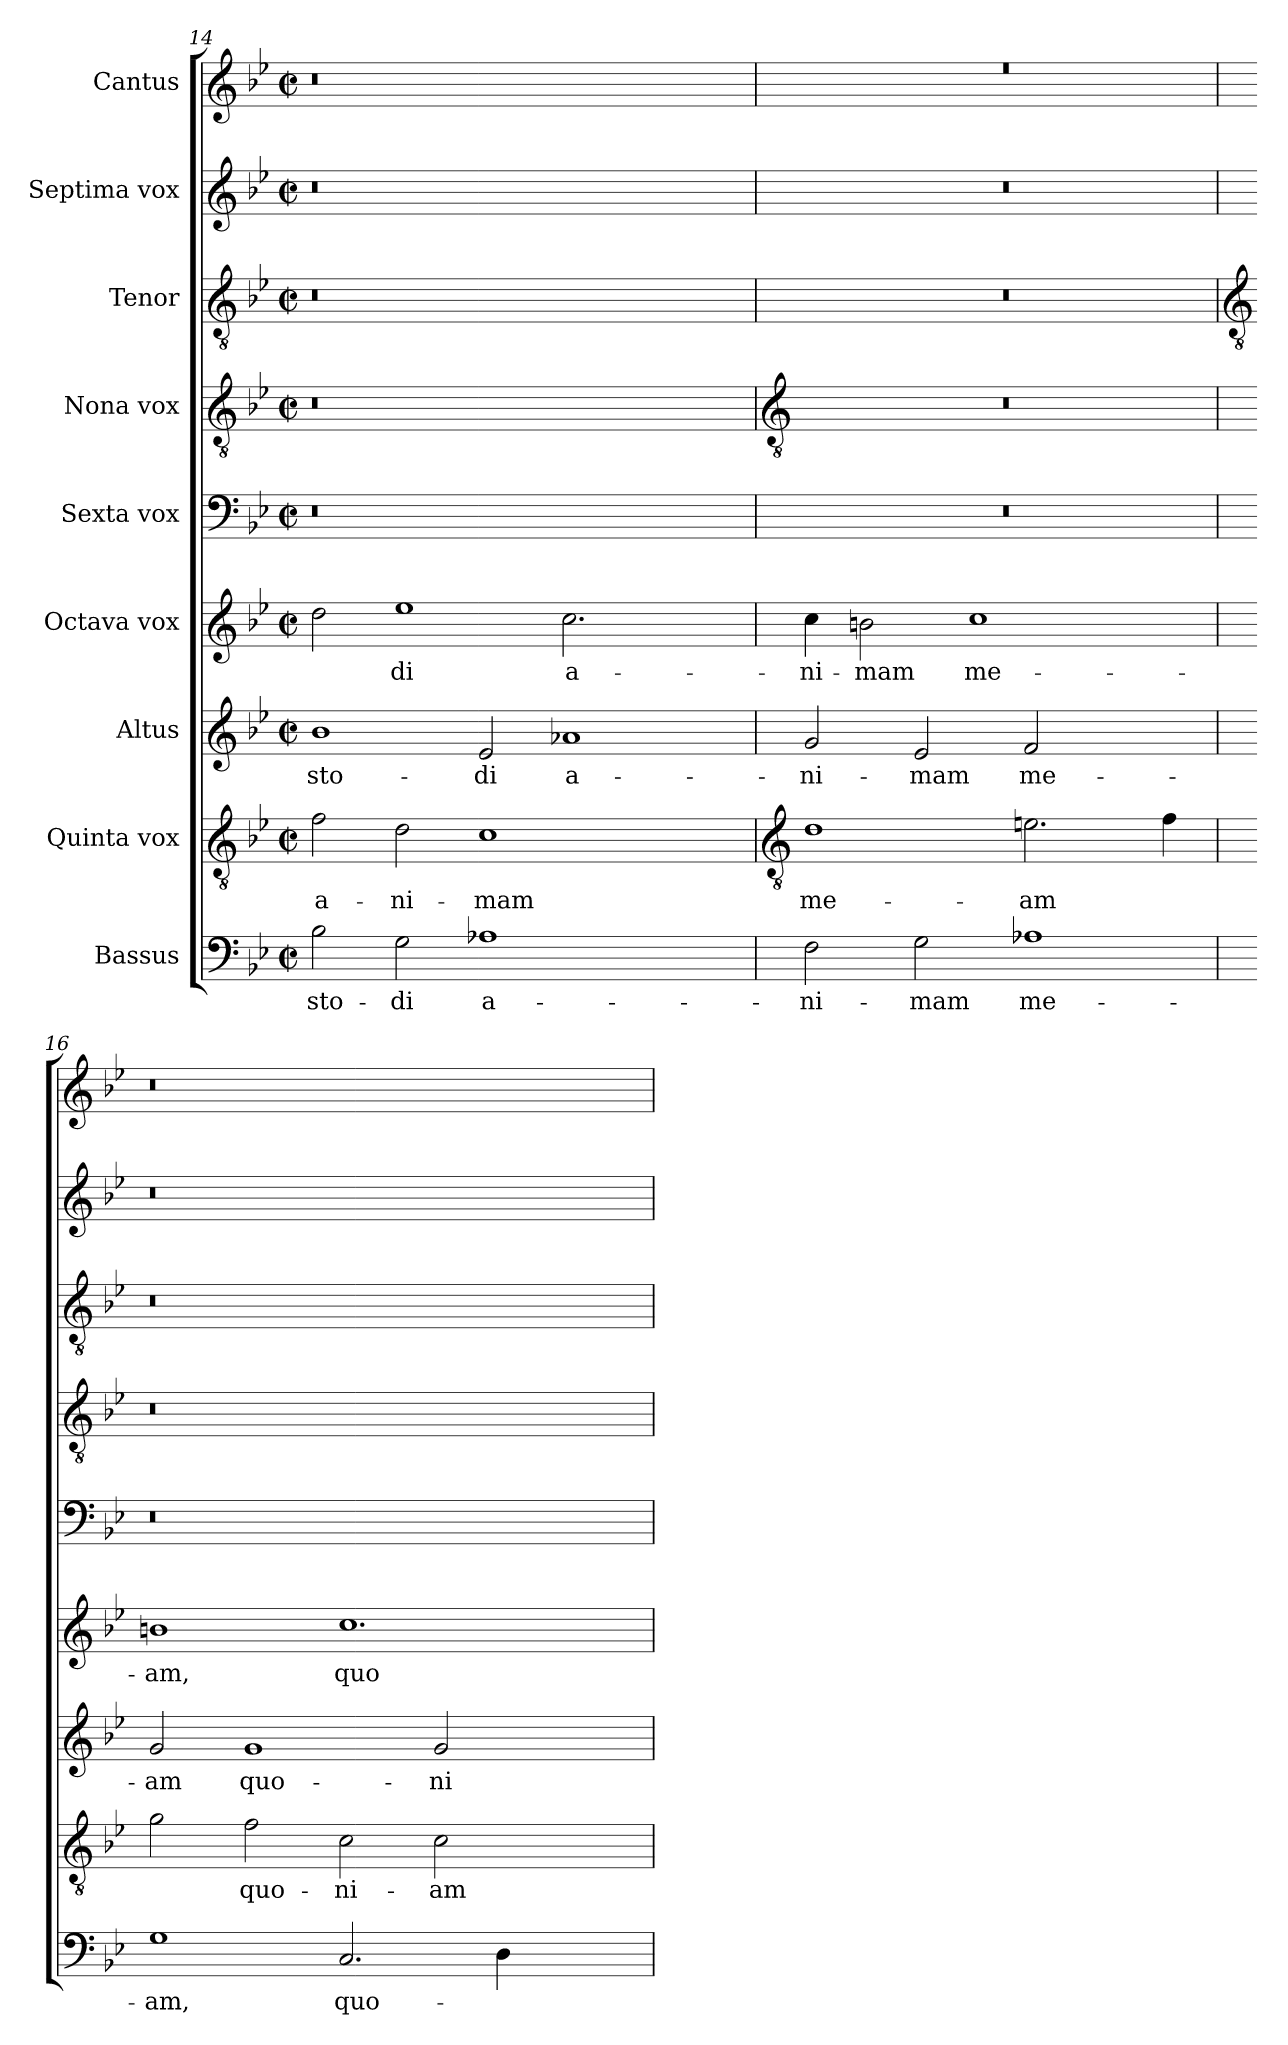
**kern	**text	**kern	**text	**kern	**text	**kern	**text	**kern	**kern	**kern	**kern	**kern
*part9	*part9	*part8	*part8	*part7	*part7	*part6	*part6	*part5	*part4	*part3	*part2	*part1
*staff9	*staff9	*staff8	*staff8	*staff7	*staff7	*staff6	*staff6	*staff5	*staff4	*staff3	*staff2	*staff1
*I"Bassus	*	*I"Quinta vox	*	*I"Altus	*	*I"Octava vox	*	*I"Sexta vox	*I"Nona vox	*I"Tenor	*I"Septima vox	*I"Cantus
*clefF4	*	*clefGv2	*	*clefG2	*	*clefG2	*	*clefF4	*clefGv2	*clefGv2	*clefG2	*clefG2
*k[b-e-]	*	*k[b-e-]	*	*k[b-e-]	*	*k[b-e-]	*	*k[b-e-]	*k[b-e-]	*k[b-e-]	*k[b-e-]	*k[b-e-]
*B-:	*	*B-:	*	*B-:	*	*B-:	*	*B-:	*B-:	*B-:	*B-:	*B-:
*M4/2	*	*M4/2	*	*M4/2	*	*M4/2	*	*M4/2	*M4/2	*M4/2	*M4/2	*M4/2
*met(c|)	*	*met(c|)	*	*met(c|)	*	*met(c|)	*	*met(c|)	*met(c|)	*met(c|)	*met(c|)	*met(c|)
=14	=14	=14	=14	=14	=14	=14	=14	=14	=14	=14	=14	=14
!	!LO:LY:b	!	!LO:LY:b	!	!LO:LY:b	!	!	!	!	!	!	!
2B-	-sto-	2f	a-	1b-	-sto-	2dd	.	0r	0r	0r	0r	0r
!	!LO:LY:b	!	!LO:LY:b	!	!	!	!LO:LY:b	!	!	!	!	!
2G	-di	2d	-ni-	.	.	1ee-	di	.	.	.	.	.
!	!LO:LY:b	!	!LO:LY:b	!	!LO:LY:b	!	!	!	!	!	!	!
1A-X	a-	1c	-mam	2e-	-di	.	.	.	.	.	.	.
!	!	!	!	!	!LO:LY:b	!	!LO:LY:b	!	!	!	!	!
.	.	.	.	1a-	a-	2.cc	a-	.	.	.	.	.
2ryy	.	2ryy	.	.	.	.	.	2ryy	2ryy	2ryy	2ryy	2ryy
.	.	.	.	.	.	4ryy	.	.	.	.	.	.
!!LO:LB:g=z
=15	=15	=15	=15	=15	=15	=15	=15	=15	=15	=15	=15	=15
*	*	*clefGv2	*	*	*	*	*	*	*clefGv2	*	*	*
!	!LO:LY:b	!	!LO:LY:b	!	!LO:LY:b	!	!LO:LY:b	!	!	!	!	!
*	*	*	*	*	*	*	*	*	*	*	*	*^
2F	-ni-	1d	me-	2g	-ni-	4cc	-ni-	0r	0r	0r	0r	0r	0ryy
!	!	!	!	!	!	!	!LO:LY:b	!	!	!	!	!	!
.	.	.	.	.	.	2bn	-mam	.	.	.	.	.	.
!	!LO:LY:b	!	!	!	!LO:LY:b	!	!	!	!	!	!	!	!
2G	-mam	.	.	2e-	-mam	.	.	.	.	.	.	.	.
!	!	!	!	!	!	!	!LO:LY:b	!	!	!	!	!	!
.	.	.	.	.	.	1cc	me-	.	.	.	.	.	.
!	!LO:LY:b	!	!LO:LY:b	!	!LO:LY:b	!	!	!	!	!	!	!	!
1A-X	me-	2.en	-am	2f	me-	.	.	.	.	.	.	.	.
.	.	.	.	2ryy	.	.	.	.	.	.	.	.	.
.	.	4f	.	.	.	4ryy	.	.	.	.	.	.	.
!!LO:LB:g=z	!!
=16	=16	=16	=16	=16	=16	=16	=16	=16	=16	=16	=16	=16	=16
*	*	*	*	*	*	*	*	*	*	*clefGv2	*	*	*
!	!LO:LY:b	!	!	!	!LO:LY:b	!	!LO:LY:b	!	!	!	!	!	!
1G	-am,	2g	.	2g	-am	1bn	-am,	0r	0r	0r	0r	0r	0ryy
!	!	!	!LO:LY:b	!	!LO:LY:b	!	!	!	!	!	!	!	!
.	.	2f	quo-	1g	quo-	.	.	.	.	.	.	.	.
!	!LO:LY:b	!	!LO:LY:b	!	!	!	!LO:LY:b	!	!	!	!	!	!
2.C	quo-	2c	-ni-	.	.	1.cc	quo-	.	.	.	.	.	.
!	!	!	!LO:LY:b	!	!LO:LY:b	!	!	!	!	!	!	!	!
.	.	2c	-am	2g	-ni-	.	.	.	.	.	.	.	.
4D	.	.	.	.	.	.	.	.	.	.	.	.	.
2ryy	.	2ryy	.	2ryy	.	.	.	2ryy	2ryy	2ryy	2ryy	2ryy	2ryy
*	*	*	*	*	*	*	*	*	*	*	*	*v	*v
=	=	=	=	=	=	=	=	=	=	=	=	=
*-	*-	*-	*-	*-	*-	*-	*-	*-	*-	*-	*-	*-
